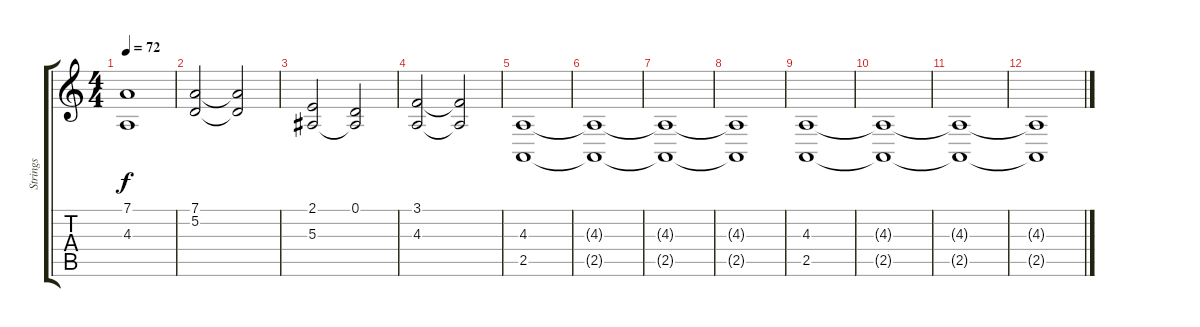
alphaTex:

\track ("Strings" "Strings") {instrument stringensemble2}
\staff {score tabs}
\tuning (D4 A3 F3 C3 G2 C2) {hide}
\ts (4 4)
\tempo 72
\clef g2
\ks c
(7.1 4.3).1{dy f} |
(7.1 5.2).2 (7.1{t} 5.2{t}).2 |
(2.1 5.3).2 (0.1 5.3{t}).2 |
(3.1 4.3).2 (3.1{t} 4.3{t}).2 |
(4.3 2.5).1 |
(4.3{t} 2.5{t}).1 |
(4.3{t} 2.5{t}).1 |
(4.3{t} 2.5{t}).1 |
(4.3 2.5).1 |
(4.3{t} 2.5{t}).1 |
(4.3{t} 2.5{t}).1 |
(4.3{t} 2.5{t}).1
